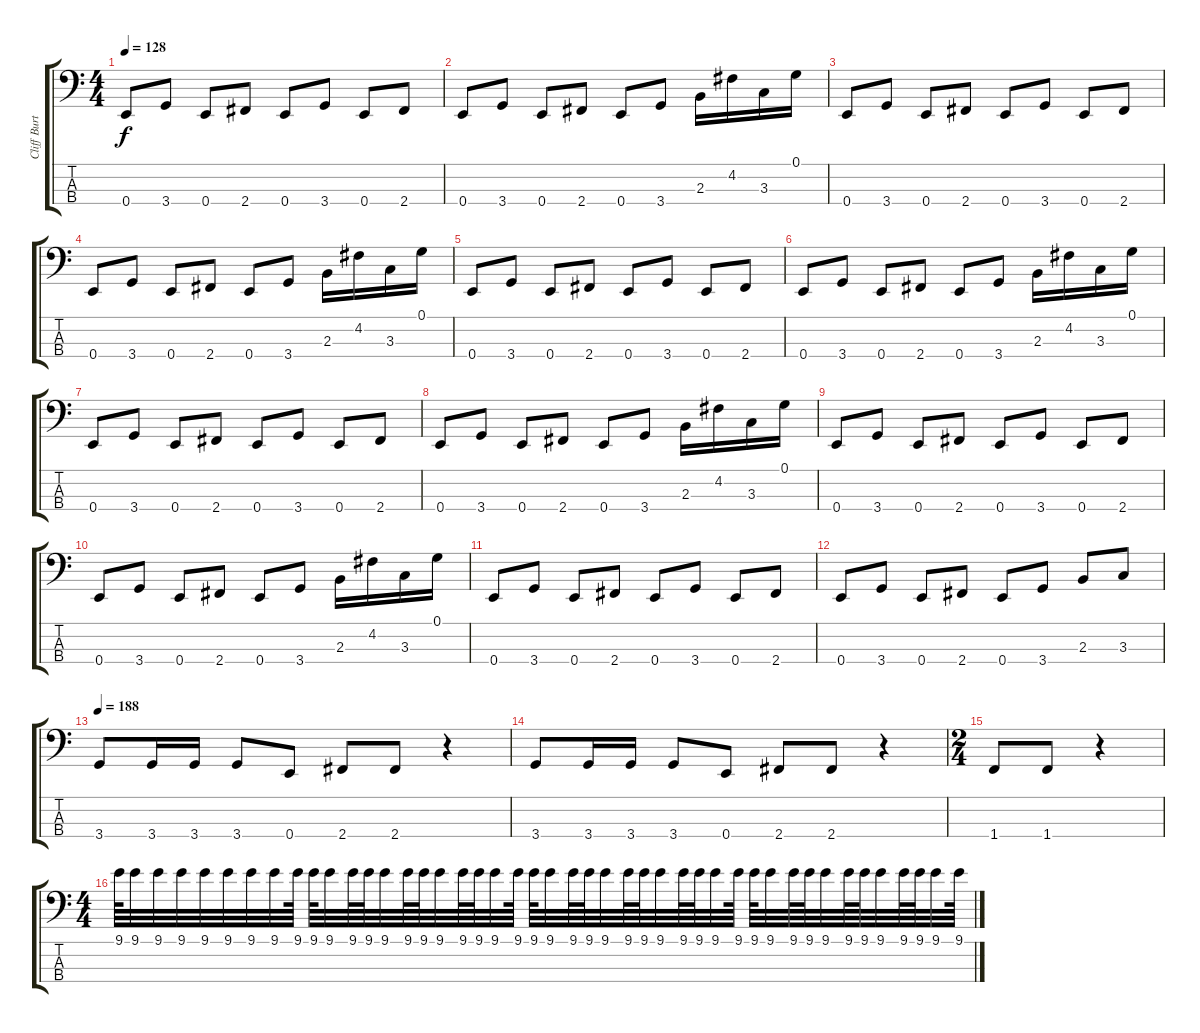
\track ("Cliff Burton (Bass)" "Cliff Burt") {instrument electricbasspick}
\staff {score tabs}
\tuning (G2 D2 A1 E1) {hide}
\ts (4 4)
\tempo 128
\clef f4
\ks c
0.4.8{dy f} 3.4.8 0.4.8 2.4.8 0.4.8 3.4.8 0.4.8 2.4.8 |
0.4.8 3.4.8 0.4.8 2.4.8 0.4.8 3.4.8 2.3.16 4.2.16 3.3.16 0.1.16 |
0.4.8 3.4.8 0.4.8 2.4.8 0.4.8 3.4.8 0.4.8 2.4.8 |
0.4.8 3.4.8 0.4.8 2.4.8 0.4.8 3.4.8 2.3.16 4.2.16 3.3.16 0.1.16 |
0.4.8 3.4.8 0.4.8 2.4.8 0.4.8 3.4.8 0.4.8 2.4.8 |
0.4.8 3.4.8 0.4.8 2.4.8 0.4.8 3.4.8 2.3.16 4.2.16 3.3.16 0.1.16 |
0.4.8 3.4.8 0.4.8 2.4.8 0.4.8 3.4.8 0.4.8 2.4.8 |
0.4.8 3.4.8 0.4.8 2.4.8 0.4.8 3.4.8 2.3.16 4.2.16 3.3.16 0.1.16 |
0.4.8 3.4.8 0.4.8 2.4.8 0.4.8 3.4.8 0.4.8 2.4.8 |
0.4.8 3.4.8 0.4.8 2.4.8 0.4.8 3.4.8 2.3.16 4.2.16 3.3.16 0.1.16 |
0.4.8 3.4.8 0.4.8 2.4.8 0.4.8 3.4.8 0.4.8 2.4.8 |
0.4.8 3.4.8 0.4.8 2.4.8 0.4.8 3.4.8 2.3.8 3.3.8 |
\tempo 188
3.4.8 3.4.16 3.4.16 3.4.8 0.4.8 2.4.8 2.4.8 r.4 |
3.4.8 3.4.16 3.4.16 3.4.8 0.4.8 2.4.8 2.4.8 r.4 |
\ts (2 4)
1.4.8 1.4.8 r.4 |
\ts (4 4)
9.1.64 9.1.32 9.1.32 9.1.32 9.1.32 9.1.32 9.1.32 9.1.32 9.1.64 9.1.64 9.1.32 9.1.64 9.1.64 9.1.32 9.1.64 9.1.64 9.1.32 9.1.64 9.1.64 9.1.32 9.1.64 9.1.64 9.1.32 9.1.64 9.1.64 9.1.32 9.1.64 9.1.64 9.1.32 9.1.64 9.1.64 9.1.32 9.1.64 9.1.64 9.1.32 9.1.64 9.1.64 9.1.32 9.1.64 9.1.64 9.1.32 9.1.64 9.1.64 9.1.32 9.1.64
